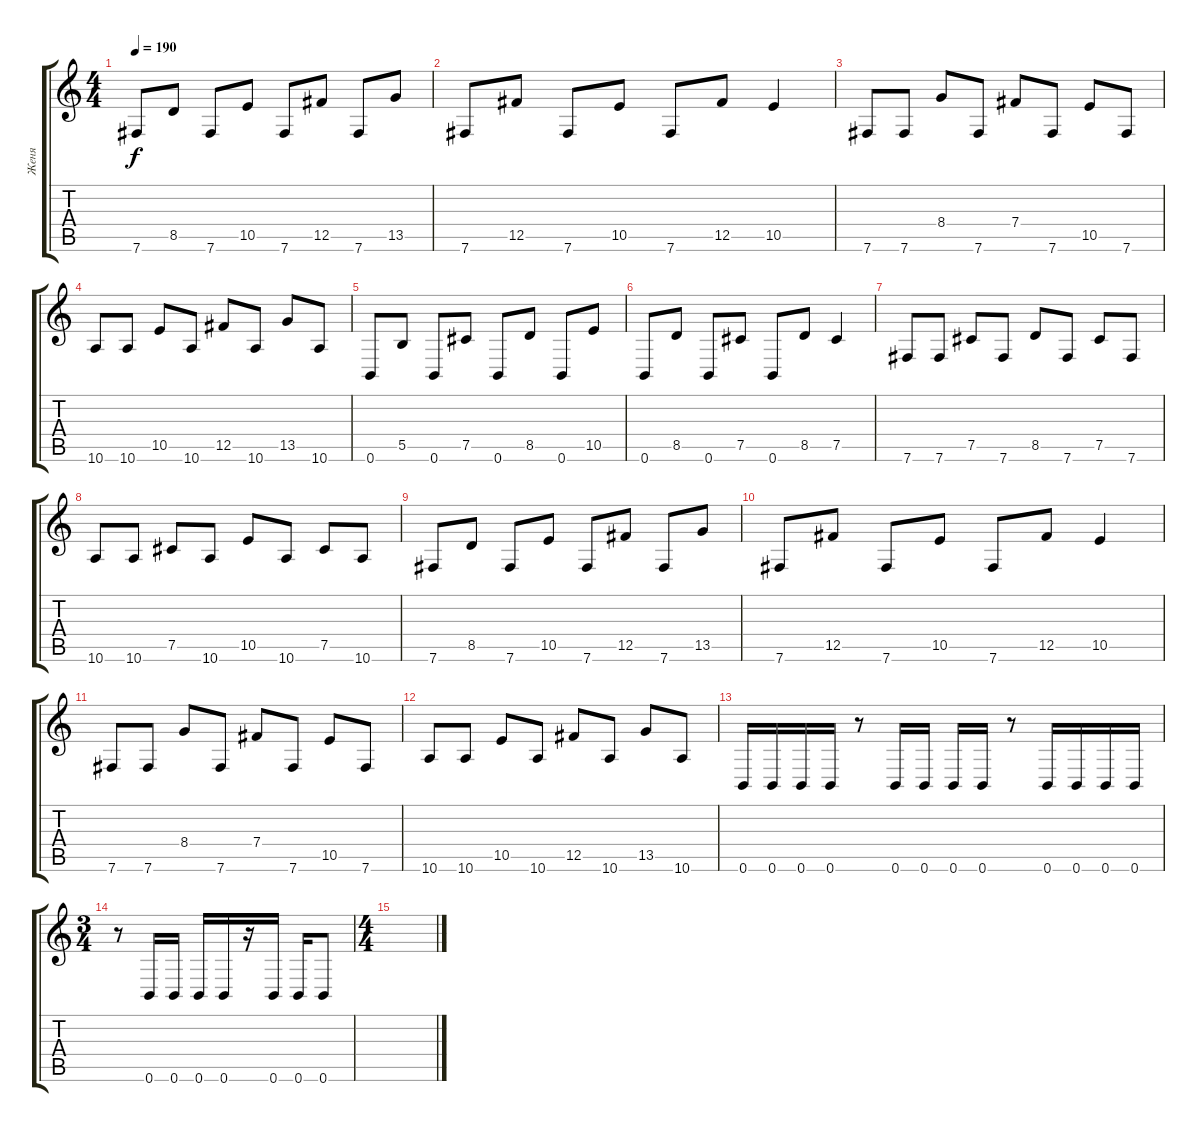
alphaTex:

\track ("Женя" "Женя") {instrument distortionguitar}
\staff {score tabs}
\tuning (Db4 Ab3 E3 B2 Gb2 B1) {hide}
\ts (4 4)
\tempo 190
\clef g2
\ks c
7.6.8{dy f} 8.5.8 7.6.8 10.5.8 7.6.8 12.5.8 7.6.8 13.5.8 |
7.6.8 12.5.8 7.6.8 10.5.8 7.6.8 12.5.8 10.5.4 |
7.6.8 7.6.8 8.4.8 7.6.8 7.4.8 7.6.8 10.5.8 7.6.8 |
10.6.8 10.6.8 10.5.8 10.6.8 12.5.8 10.6.8 13.5.8 10.6.8 |
0.6.8 5.5.8 0.6.8 7.5.8 0.6.8 8.5.8 0.6.8 10.5.8 |
0.6.8 8.5.8 0.6.8 7.5.8 0.6.8 8.5.8 7.5.4 |
7.6.8 7.6.8 7.5.8 7.6.8 8.5.8 7.6.8 7.5.8 7.6.8 |
10.6.8 10.6.8 7.5.8 10.6.8 10.5.8 10.6.8 7.5.8 10.6.8 |
7.6.8 8.5.8 7.6.8 10.5.8 7.6.8 12.5.8 7.6.8 13.5.8 |
7.6.8 12.5.8 7.6.8 10.5.8 7.6.8 12.5.8 10.5.4 |
7.6.8 7.6.8 8.4.8 7.6.8 7.4.8 7.6.8 10.5.8 7.6.8 |
10.6.8 10.6.8 10.5.8 10.6.8 12.5.8 10.6.8 13.5.8 10.6.8 |
0.6.16 0.6.16 0.6.16 0.6.16 r.8 0.6.16 0.6.16 0.6.16 0.6.16 r.8 0.6.16 0.6.16 0.6.16 0.6.16 |
\ts (3 4)
r.8 0.6.16 0.6.16 0.6.16 0.6.16 r.16 0.6.16 0.6.16 0.6.8 |
\ts (4 4)
